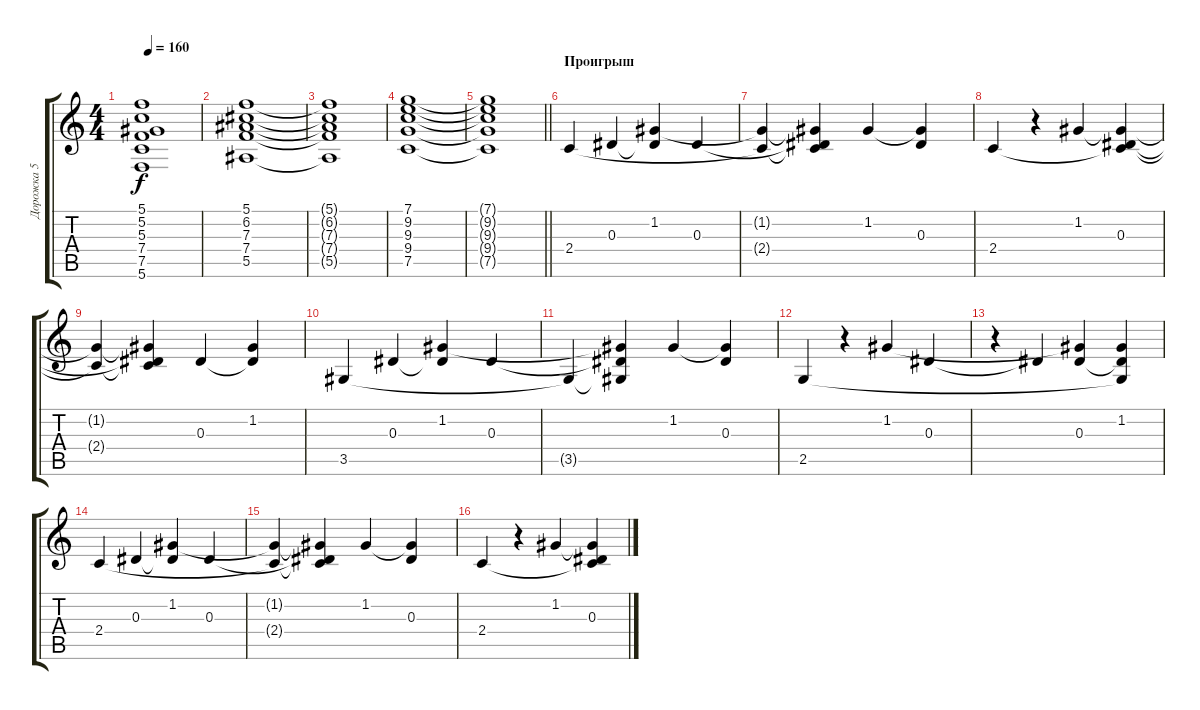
\track ("Дорожка 5" "Дорожка 5") {instrument electricguitarmuted}
\staff {score tabs}
\tuning (C4 G3 Eb3 Bb2 F2 C2) {hide}
\ts (4 4)
\tempo 160
\clef g2
\ks c
(5.1{t} 5.2{t} 5.3{t} 7.4{t} 7.5{t} 5.6{t}).1{dy f} |
(5.1 6.2 7.3 7.4 5.5).1 |
(5.1{t} 6.2{t} 7.3{t} 7.4{t} 5.5{t}).1 |
(7.1 9.2 9.3 9.4 7.5).1 |
\barLineRight lightlight
(7.1{t} 9.2{t} 9.3{t} 9.4{t} 7.5{t}).1 |
\section ("" "Проигрыш")
2.4.4 0.3.4 (1.2 0.3{t}).4 0.3.4 |
(1.2{t} 2.4{t}).4 (1.2{t} 0.3{t} 2.4{t}).4 1.2.4 (1.2{t} 0.3).4 |
2.4.4 r.4 1.2.4 (1.2{t} 0.3 2.4{t}).4 |
(1.2{t} 2.4{t}).4 (1.2{t} 0.3{t} 2.4{t}).4 0.3.4 (1.2 0.3{t}).4 |
3.5.4 0.3.4 (1.2 0.3{t}).4 0.3.4 |
3.5{t}.4 (1.2{t} 0.3{t} 3.5{t}).4 1.2.4 (1.2{t} 0.3).4 |
2.5.4 r.4 1.2.4 0.3.4 |
r.4 0.3{t}.4 (1.2{t} 0.3).4 (1.2 0.3{t} 2.5{t}).4 |
2.4.4 0.3.4 (1.2 0.3{t}).4 0.3.4 |
(1.2{t} 2.4{t}).4 (1.2{t} 0.3{t} 2.4{t}).4 1.2.4 (1.2{t} 0.3).4 |
2.4.4 r.4 1.2.4 (1.2{t} 0.3 2.4{t}).4
